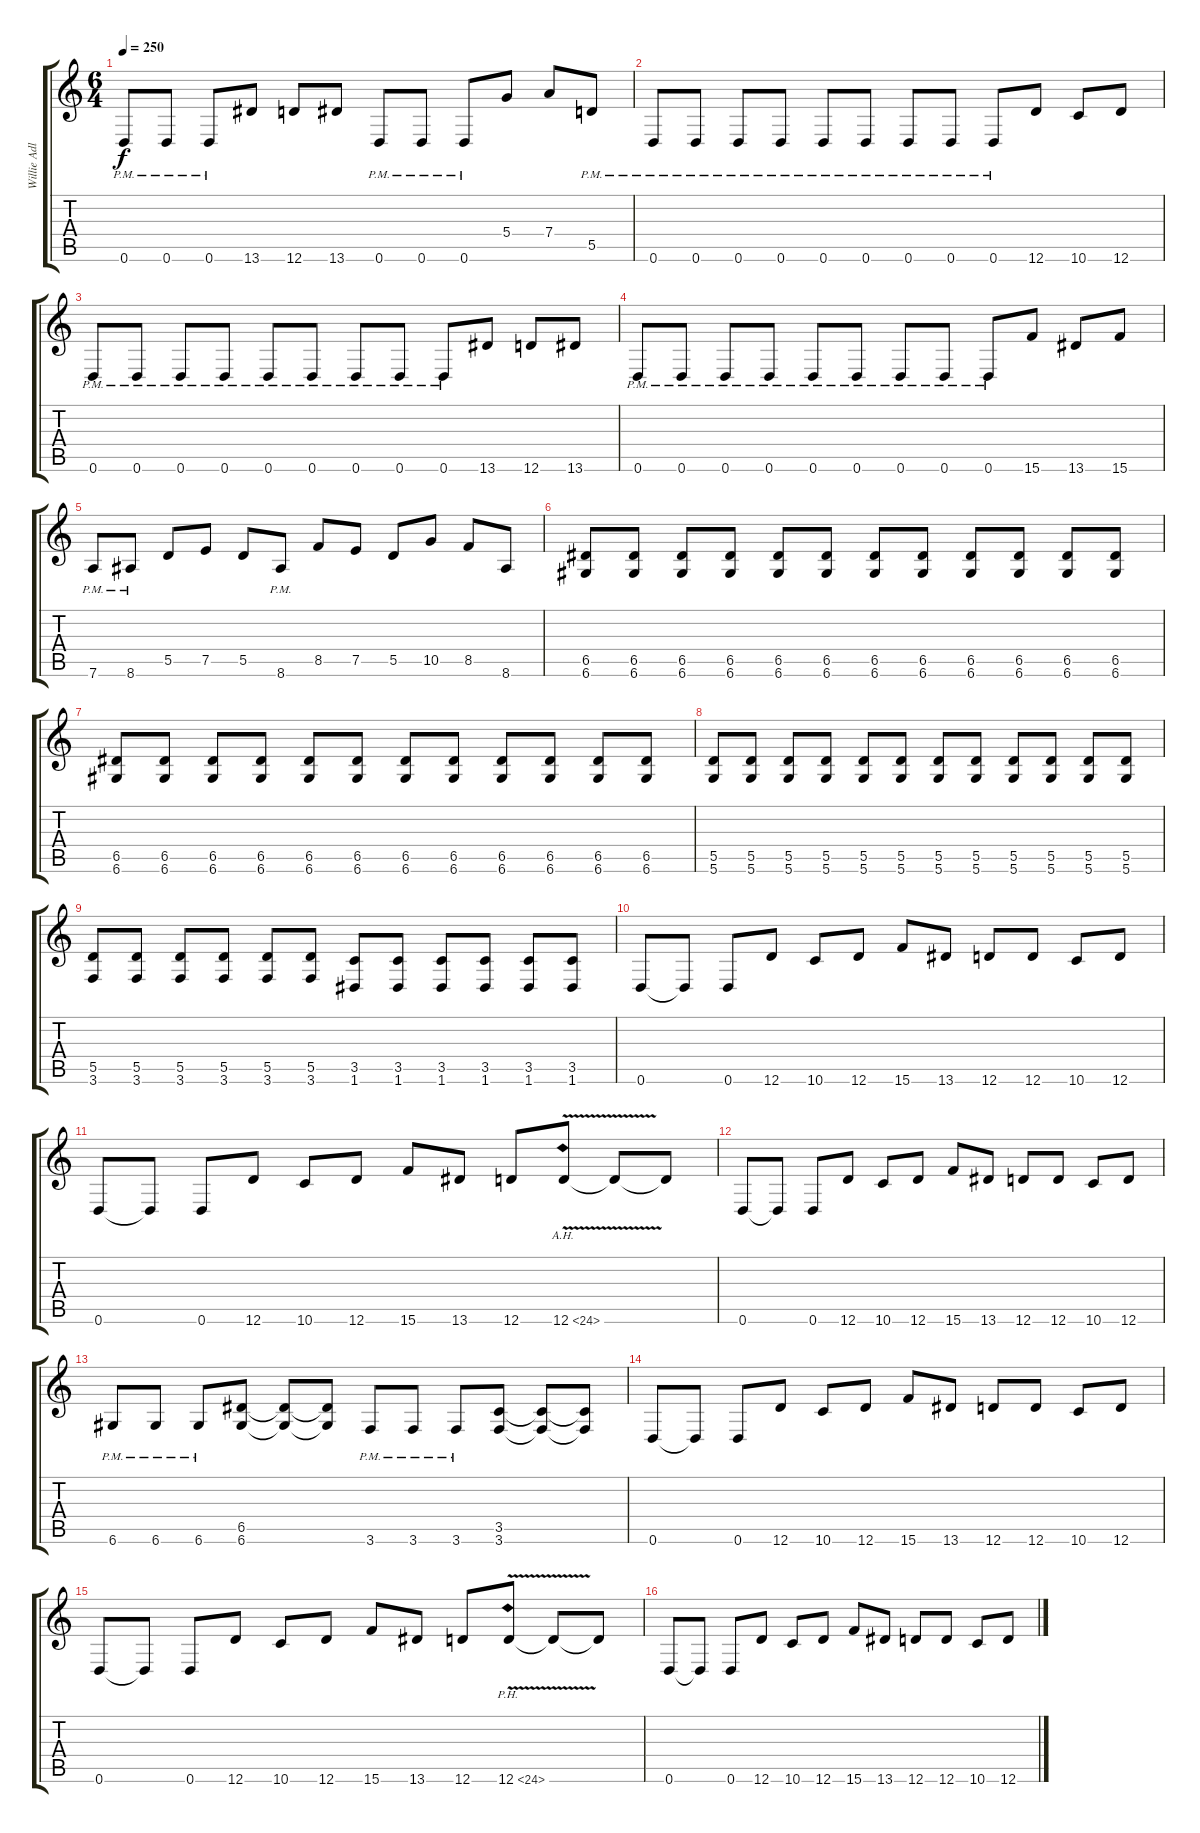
\track ("Willie Adler" "Willie Adl") {instrument distortionguitar}
\staff {score tabs}
\tuning (E4 B3 G3 D3 A2 D2) {hide}
\ts (6 4)
\tempo 250
\clef g2
\ks c
0.6{pm}.8{dy f} 0.6{pm}.8 0.6{pm}.8 13.6.8 12.6.8 13.6.8 0.6{pm}.8 0.6{pm}.8 0.6{pm}.8 5.4.8 7.4.8 5.5{pm}.8 |
0.6{pm}.8 0.6{pm}.8 0.6{pm}.8 0.6{pm}.8 0.6{pm}.8 0.6{pm}.8 0.6{pm}.8 0.6{pm}.8 0.6{pm}.8 12.6.8 10.6.8 12.6.8 |
0.6{pm}.8 0.6{pm}.8 0.6{pm}.8 0.6{pm}.8 0.6{pm}.8 0.6{pm}.8 0.6{pm}.8 0.6{pm}.8 0.6{pm}.8 13.6.8 12.6.8 13.6.8 |
0.6{pm}.8 0.6{pm}.8 0.6{pm}.8 0.6{pm}.8 0.6{pm}.8 0.6{pm}.8 0.6{pm}.8 0.6{pm}.8 0.6{pm}.8 15.6.8 13.6.8 15.6.8 |
7.6{pm}.8 8.6{pm}.8 5.5.8 7.5.8 5.5.8 8.6{pm}.8 8.5.8 7.5.8 5.5.8 10.5.8 8.5.8 8.6.8 |
(6.5 6.6).8 (6.5 6.6).8 (6.5 6.6).8 (6.5 6.6).8 (6.5 6.6).8 (6.5 6.6).8 (6.5 6.6).8 (6.5 6.6).8 (6.5 6.6).8 (6.5 6.6).8 (6.5 6.6).8 (6.5 6.6).8 |
(6.5 6.6).8 (6.5 6.6).8 (6.5 6.6).8 (6.5 6.6).8 (6.5 6.6).8 (6.5 6.6).8 (6.5 6.6).8 (6.5 6.6).8 (6.5 6.6).8 (6.5 6.6).8 (6.5 6.6).8 (6.5 6.6).8 |
(5.5 5.6).8 (5.5 5.6).8 (5.5 5.6).8 (5.5 5.6).8 (5.5 5.6).8 (5.5 5.6).8 (5.5 5.6).8 (5.5 5.6).8 (5.5 5.6).8 (5.5 5.6).8 (5.5 5.6).8 (5.5 5.6).8 |
(5.5 3.6).8 (5.5 3.6).8 (5.5 3.6).8 (5.5 3.6).8 (5.5 3.6).8 (5.5 3.6).8 (3.5 1.6).8 (3.5 1.6).8 (3.5 1.6).8 (3.5 1.6).8 (3.5 1.6).8 (3.5 1.6).8 |
0.6.8 0.6{t}.8 0.6.8 12.6.8 10.6.8 12.6.8 15.6.8 13.6.8 12.6.8 12.6.8 10.6.8 12.6.8 |
0.6.8 0.6{t}.8 0.6.8 12.6.8 10.6.8 12.6.8 15.6.8 13.6.8 12.6.8 12.6{ah 12 v}.8 12.6{t}.8 12.6{t}.8 |
0.6.8 0.6{t}.8 0.6.8 12.6.8 10.6.8 12.6.8 15.6.8 13.6.8 12.6.8 12.6.8 10.6.8 12.6.8 |
6.6{pm}.8 6.6{pm}.8 6.6{pm}.8 (6.5 6.6).8 (6.5{t} 6.6{t}).8 (6.5{t} 6.6{t}).8 3.6{pm}.8 3.6{pm}.8 3.6{pm}.8 (3.5 3.6).8 (3.5{t} 3.6{t}).8 (3.5{t} 3.6{t}).8 |
0.6.8 0.6{t}.8 0.6.8 12.6.8 10.6.8 12.6.8 15.6.8 13.6.8 12.6.8 12.6.8 10.6.8 12.6.8 |
0.6.8 0.6{t}.8 0.6.8 12.6.8 10.6.8 12.6.8 15.6.8 13.6.8 12.6.8 12.6{ph 12 v}.8 12.6{t}.8 12.6{t}.8 |
0.6.8 0.6{t}.8 0.6.8 12.6.8 10.6.8 12.6.8 15.6.8 13.6.8 12.6.8 12.6.8 10.6.8 12.6.8
